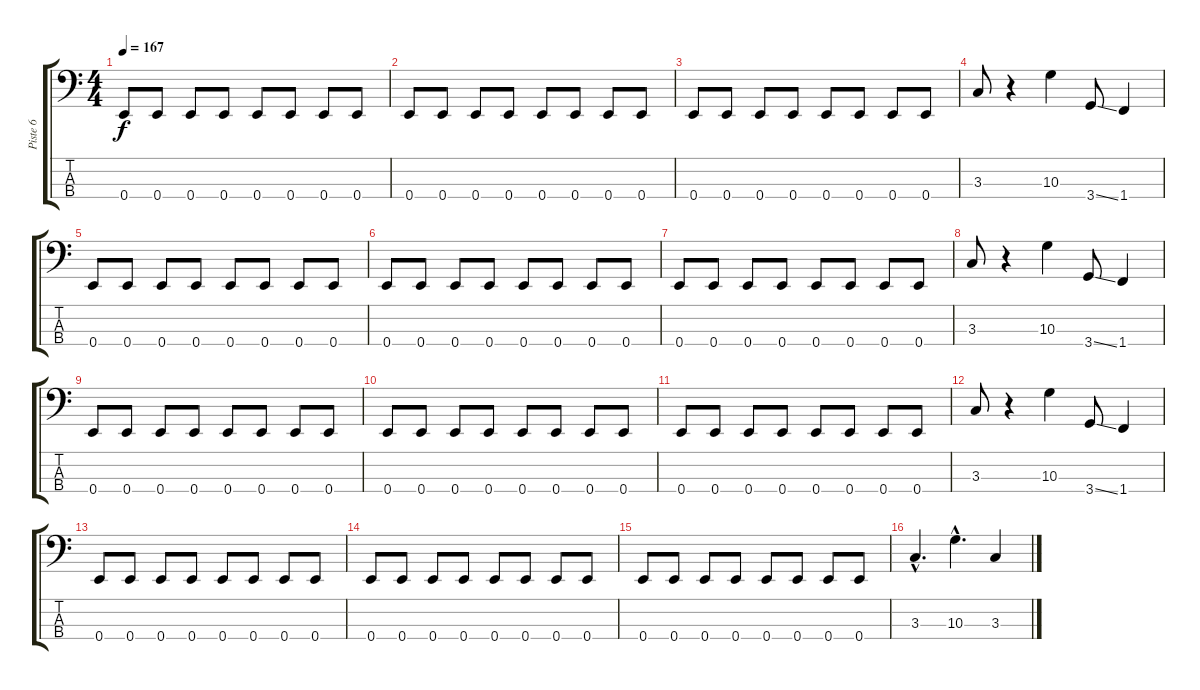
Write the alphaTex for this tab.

\track ("Piste 6" "Piste 6") {instrument electricbasspick}
\staff {score tabs}
\tuning (G2 D2 A1 E1) {hide}
\ts (4 4)
\tempo 167
\clef f4
\ks c
0.4.8{dy f volume 12} 0.4.8 0.4.8 0.4.8 0.4.8 0.4.8 0.4.8 0.4.8 |
0.4.8 0.4.8 0.4.8 0.4.8 0.4.8 0.4.8 0.4.8 0.4.8 |
0.4.8 0.4.8 0.4.8 0.4.8 0.4.8 0.4.8 0.4.8 0.4.8 |
3.3.8 r.4 10.3.4 3.4{ss}.8 1.4.4 |
0.4.8{volume 12} 0.4.8 0.4.8 0.4.8 0.4.8 0.4.8 0.4.8 0.4.8 |
0.4.8 0.4.8 0.4.8 0.4.8 0.4.8 0.4.8 0.4.8 0.4.8 |
0.4.8 0.4.8 0.4.8 0.4.8 0.4.8 0.4.8 0.4.8 0.4.8 |
3.3.8 r.4 10.3.4 3.4{ss}.8 1.4.4 |
0.4.8{volume 12} 0.4.8 0.4.8 0.4.8 0.4.8 0.4.8 0.4.8 0.4.8 |
0.4.8 0.4.8 0.4.8 0.4.8 0.4.8 0.4.8 0.4.8 0.4.8 |
0.4.8 0.4.8 0.4.8 0.4.8 0.4.8 0.4.8 0.4.8 0.4.8 |
3.3.8 r.4 10.3.4 3.4{ss}.8 1.4.4 |
0.4.8{volume 12} 0.4.8 0.4.8 0.4.8 0.4.8 0.4.8 0.4.8 0.4.8 |
0.4.8 0.4.8 0.4.8 0.4.8 0.4.8 0.4.8 0.4.8 0.4.8 |
0.4.8 0.4.8 0.4.8 0.4.8 0.4.8 0.4.8 0.4.8 0.4.8 |
3.3{hac}.4{d} 10.3{hac}.4{d} 3.3.4
